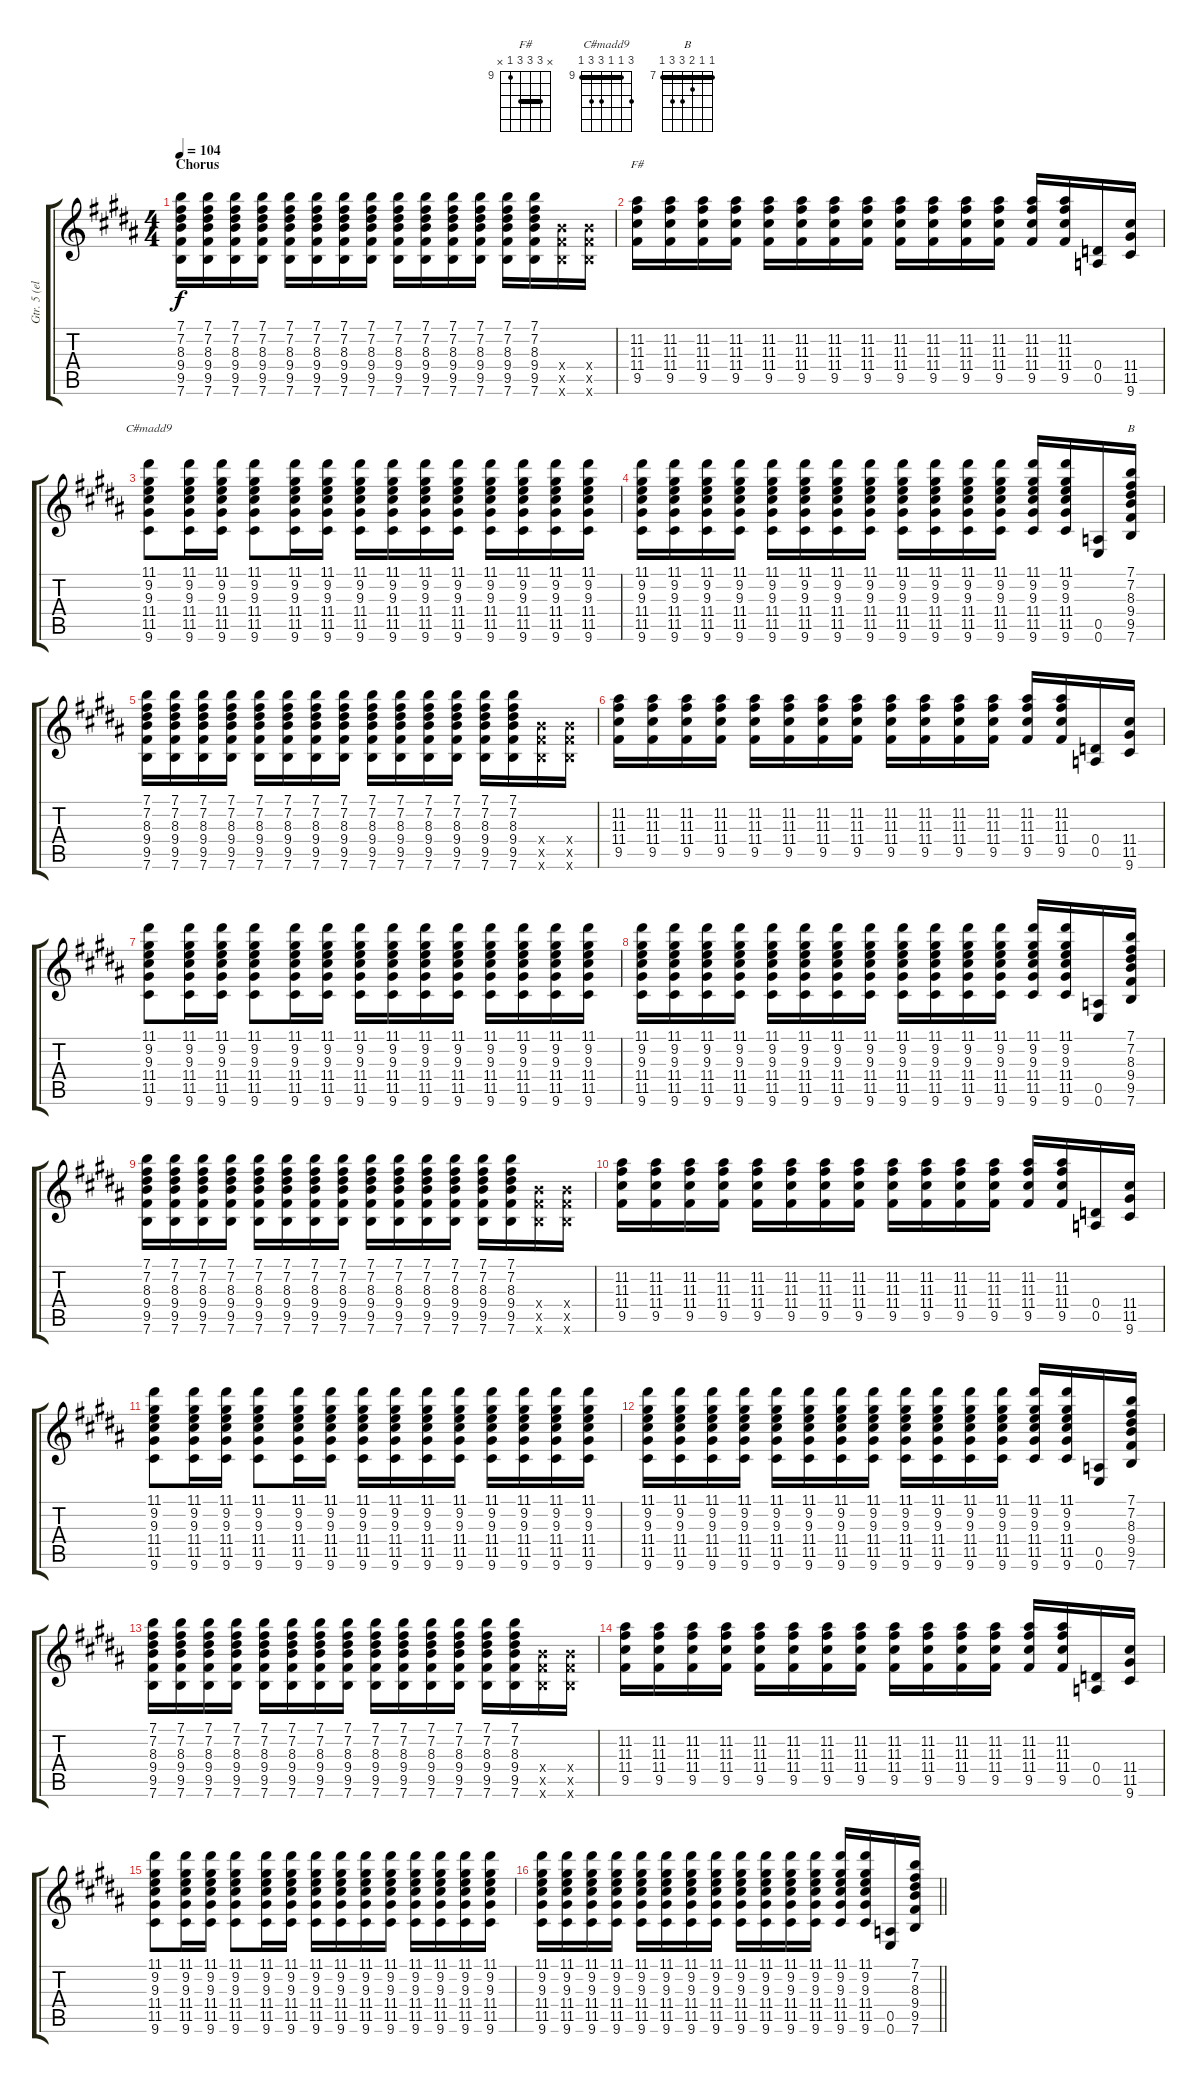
\track ("Gtr. 5 (elec.)" "Gtr. 5 (el") {instrument overdrivenguitar}
\staff {score tabs}
\tuning (E4 B3 G3 D3 A2 E2) {hide}
\chord ("F#" x 11 11 11 9 x) {firstfret 9 barre 11}
\chord ("C#madd9" 11 9 9 11 11 9) {firstfret 9 barre 9}
\chord ("B" 7 7 8 9 9 7) {firstfret 7 barre 7}
\ts (4 4)
\section ("" "Chorus")
\tempo 104
\clef g2
\ks b
(7.1 7.2 8.3 9.4 9.5 7.6).16{dy f} (7.1 7.2 8.3 9.4 9.5 7.6).16 (7.1 7.2 8.3 9.4 9.5 7.6).16 (7.1 7.2 8.3 9.4 9.5 7.6).16 (7.1 7.2 8.3 9.4 9.5 7.6).16 (7.1 7.2 8.3 9.4 9.5 7.6).16 (7.1 7.2 8.3 9.4 9.5 7.6).16 (7.1 7.2 8.3 9.4 9.5 7.6).16 (7.1 7.2 8.3 9.4 9.5 7.6).16 (7.1 7.2 8.3 9.4 9.5 7.6).16 (7.1 7.2 8.3 9.4 9.5 7.6).16 (7.1 7.2 8.3 9.4 9.5 7.6).16 (7.1 7.2 8.3 9.4 9.5 7.6).16 (7.1 7.2 8.3 9.4 9.5 7.6).16 (9.4{x} 9.5{x} 7.6{x}).16 (9.4{x} 9.5{x} 7.6{x}).16 |
(11.2 11.3 11.4 9.5).16{ch "F#"} (11.2 11.3 11.4 9.5).16 (11.2 11.3 11.4 9.5).16 (11.2 11.3 11.4 9.5).16 (11.2 11.3 11.4 9.5).16 (11.2 11.3 11.4 9.5).16 (11.2 11.3 11.4 9.5).16 (11.2 11.3 11.4 9.5).16 (11.2 11.3 11.4 9.5).16 (11.2 11.3 11.4 9.5).16 (11.2 11.3 11.4 9.5).16 (11.2 11.3 11.4 9.5).16 (11.2 11.3 11.4 9.5).16 (11.2 11.3 11.4 9.5).16 (0.4 0.5).16 (11.4 11.5 9.6).16 |
(11.1 9.2 9.3 11.4 11.5 9.6).8{ch "C#madd9"} (11.1 9.2 9.3 11.4 11.5 9.6).16 (11.1 9.2 9.3 11.4 11.5 9.6).16 (11.1 9.2 9.3 11.4 11.5 9.6).8 (11.1 9.2 9.3 11.4 11.5 9.6).16 (11.1 9.2 9.3 11.4 11.5 9.6).16 (11.1 9.2 9.3 11.4 11.5 9.6).16 (11.1 9.2 9.3 11.4 11.5 9.6).16 (11.1 9.2 9.3 11.4 11.5 9.6).16 (11.1 9.2 9.3 11.4 11.5 9.6).16 (11.1 9.2 9.3 11.4 11.5 9.6).16 (11.1 9.2 9.3 11.4 11.5 9.6).16 (11.1 9.2 9.3 11.4 11.5 9.6).16 (11.1 9.2 9.3 11.4 11.5 9.6).16 |
(11.1 9.2 9.3 11.4 11.5 9.6).16 (11.1 9.2 9.3 11.4 11.5 9.6).16 (11.1 9.2 9.3 11.4 11.5 9.6).16 (11.1 9.2 9.3 11.4 11.5 9.6).16 (11.1 9.2 9.3 11.4 11.5 9.6).16 (11.1 9.2 9.3 11.4 11.5 9.6).16 (11.1 9.2 9.3 11.4 11.5 9.6).16 (11.1 9.2 9.3 11.4 11.5 9.6).16 (11.1 9.2 9.3 11.4 11.5 9.6).16 (11.1 9.2 9.3 11.4 11.5 9.6).16 (11.1 9.2 9.3 11.4 11.5 9.6).16 (11.1 9.2 9.3 11.4 11.5 9.6).16 (11.1 9.2 9.3 11.4 11.5 9.6).16 (11.1 9.2 9.3 11.4 11.5 9.6).16 (0.5 0.6).16 (7.1 7.2 8.3 9.4 9.5 7.6).16{ch "B"} |
(7.1 7.2 8.3 9.4 9.5 7.6).16 (7.1 7.2 8.3 9.4 9.5 7.6).16 (7.1 7.2 8.3 9.4 9.5 7.6).16 (7.1 7.2 8.3 9.4 9.5 7.6).16 (7.1 7.2 8.3 9.4 9.5 7.6).16 (7.1 7.2 8.3 9.4 9.5 7.6).16 (7.1 7.2 8.3 9.4 9.5 7.6).16 (7.1 7.2 8.3 9.4 9.5 7.6).16 (7.1 7.2 8.3 9.4 9.5 7.6).16 (7.1 7.2 8.3 9.4 9.5 7.6).16 (7.1 7.2 8.3 9.4 9.5 7.6).16 (7.1 7.2 8.3 9.4 9.5 7.6).16 (7.1 7.2 8.3 9.4 9.5 7.6).16 (7.1 7.2 8.3 9.4 9.5 7.6).16 (9.4{x} 9.5{x} 7.6{x}).16 (9.4{x} 9.5{x} 7.6{x}).16 |
(11.2 11.3 11.4 9.5).16 (11.2 11.3 11.4 9.5).16 (11.2 11.3 11.4 9.5).16 (11.2 11.3 11.4 9.5).16 (11.2 11.3 11.4 9.5).16 (11.2 11.3 11.4 9.5).16 (11.2 11.3 11.4 9.5).16 (11.2 11.3 11.4 9.5).16 (11.2 11.3 11.4 9.5).16 (11.2 11.3 11.4 9.5).16 (11.2 11.3 11.4 9.5).16 (11.2 11.3 11.4 9.5).16 (11.2 11.3 11.4 9.5).16 (11.2 11.3 11.4 9.5).16 (0.4 0.5).16 (11.4 11.5 9.6).16 |
(11.1 9.2 9.3 11.4 11.5 9.6).8 (11.1 9.2 9.3 11.4 11.5 9.6).16 (11.1 9.2 9.3 11.4 11.5 9.6).16 (11.1 9.2 9.3 11.4 11.5 9.6).8 (11.1 9.2 9.3 11.4 11.5 9.6).16 (11.1 9.2 9.3 11.4 11.5 9.6).16 (11.1 9.2 9.3 11.4 11.5 9.6).16 (11.1 9.2 9.3 11.4 11.5 9.6).16 (11.1 9.2 9.3 11.4 11.5 9.6).16 (11.1 9.2 9.3 11.4 11.5 9.6).16 (11.1 9.2 9.3 11.4 11.5 9.6).16 (11.1 9.2 9.3 11.4 11.5 9.6).16 (11.1 9.2 9.3 11.4 11.5 9.6).16 (11.1 9.2 9.3 11.4 11.5 9.6).16 |
(11.1 9.2 9.3 11.4 11.5 9.6).16 (11.1 9.2 9.3 11.4 11.5 9.6).16 (11.1 9.2 9.3 11.4 11.5 9.6).16 (11.1 9.2 9.3 11.4 11.5 9.6).16 (11.1 9.2 9.3 11.4 11.5 9.6).16 (11.1 9.2 9.3 11.4 11.5 9.6).16 (11.1 9.2 9.3 11.4 11.5 9.6).16 (11.1 9.2 9.3 11.4 11.5 9.6).16 (11.1 9.2 9.3 11.4 11.5 9.6).16 (11.1 9.2 9.3 11.4 11.5 9.6).16 (11.1 9.2 9.3 11.4 11.5 9.6).16 (11.1 9.2 9.3 11.4 11.5 9.6).16 (11.1 9.2 9.3 11.4 11.5 9.6).16 (11.1 9.2 9.3 11.4 11.5 9.6).16 (0.5 0.6).16 (7.1 7.2 8.3 9.4 9.5 7.6).16 |
(7.1 7.2 8.3 9.4 9.5 7.6).16 (7.1 7.2 8.3 9.4 9.5 7.6).16 (7.1 7.2 8.3 9.4 9.5 7.6).16 (7.1 7.2 8.3 9.4 9.5 7.6).16 (7.1 7.2 8.3 9.4 9.5 7.6).16 (7.1 7.2 8.3 9.4 9.5 7.6).16 (7.1 7.2 8.3 9.4 9.5 7.6).16 (7.1 7.2 8.3 9.4 9.5 7.6).16 (7.1 7.2 8.3 9.4 9.5 7.6).16 (7.1 7.2 8.3 9.4 9.5 7.6).16 (7.1 7.2 8.3 9.4 9.5 7.6).16 (7.1 7.2 8.3 9.4 9.5 7.6).16 (7.1 7.2 8.3 9.4 9.5 7.6).16 (7.1 7.2 8.3 9.4 9.5 7.6).16 (9.4{x} 9.5{x} 7.6{x}).16 (9.4{x} 9.5{x} 7.6{x}).16 |
(11.2 11.3 11.4 9.5).16 (11.2 11.3 11.4 9.5).16 (11.2 11.3 11.4 9.5).16 (11.2 11.3 11.4 9.5).16 (11.2 11.3 11.4 9.5).16 (11.2 11.3 11.4 9.5).16 (11.2 11.3 11.4 9.5).16 (11.2 11.3 11.4 9.5).16 (11.2 11.3 11.4 9.5).16 (11.2 11.3 11.4 9.5).16 (11.2 11.3 11.4 9.5).16 (11.2 11.3 11.4 9.5).16 (11.2 11.3 11.4 9.5).16 (11.2 11.3 11.4 9.5).16 (0.4 0.5).16 (11.4 11.5 9.6).16 |
(11.1 9.2 9.3 11.4 11.5 9.6).8 (11.1 9.2 9.3 11.4 11.5 9.6).16 (11.1 9.2 9.3 11.4 11.5 9.6).16 (11.1 9.2 9.3 11.4 11.5 9.6).8 (11.1 9.2 9.3 11.4 11.5 9.6).16 (11.1 9.2 9.3 11.4 11.5 9.6).16 (11.1 9.2 9.3 11.4 11.5 9.6).16 (11.1 9.2 9.3 11.4 11.5 9.6).16 (11.1 9.2 9.3 11.4 11.5 9.6).16 (11.1 9.2 9.3 11.4 11.5 9.6).16 (11.1 9.2 9.3 11.4 11.5 9.6).16 (11.1 9.2 9.3 11.4 11.5 9.6).16 (11.1 9.2 9.3 11.4 11.5 9.6).16 (11.1 9.2 9.3 11.4 11.5 9.6).16 |
(11.1 9.2 9.3 11.4 11.5 9.6).16 (11.1 9.2 9.3 11.4 11.5 9.6).16 (11.1 9.2 9.3 11.4 11.5 9.6).16 (11.1 9.2 9.3 11.4 11.5 9.6).16 (11.1 9.2 9.3 11.4 11.5 9.6).16 (11.1 9.2 9.3 11.4 11.5 9.6).16 (11.1 9.2 9.3 11.4 11.5 9.6).16 (11.1 9.2 9.3 11.4 11.5 9.6).16 (11.1 9.2 9.3 11.4 11.5 9.6).16 (11.1 9.2 9.3 11.4 11.5 9.6).16 (11.1 9.2 9.3 11.4 11.5 9.6).16 (11.1 9.2 9.3 11.4 11.5 9.6).16 (11.1 9.2 9.3 11.4 11.5 9.6).16 (11.1 9.2 9.3 11.4 11.5 9.6).16 (0.5 0.6).16 (7.1 7.2 8.3 9.4 9.5 7.6).16 |
(7.1 7.2 8.3 9.4 9.5 7.6).16 (7.1 7.2 8.3 9.4 9.5 7.6).16 (7.1 7.2 8.3 9.4 9.5 7.6).16 (7.1 7.2 8.3 9.4 9.5 7.6).16 (7.1 7.2 8.3 9.4 9.5 7.6).16 (7.1 7.2 8.3 9.4 9.5 7.6).16 (7.1 7.2 8.3 9.4 9.5 7.6).16 (7.1 7.2 8.3 9.4 9.5 7.6).16 (7.1 7.2 8.3 9.4 9.5 7.6).16 (7.1 7.2 8.3 9.4 9.5 7.6).16 (7.1 7.2 8.3 9.4 9.5 7.6).16 (7.1 7.2 8.3 9.4 9.5 7.6).16 (7.1 7.2 8.3 9.4 9.5 7.6).16 (7.1 7.2 8.3 9.4 9.5 7.6).16 (9.4{x} 9.5{x} 7.6{x}).16 (9.4{x} 9.5{x} 7.6{x}).16 |
(11.2 11.3 11.4 9.5).16 (11.2 11.3 11.4 9.5).16 (11.2 11.3 11.4 9.5).16 (11.2 11.3 11.4 9.5).16 (11.2 11.3 11.4 9.5).16 (11.2 11.3 11.4 9.5).16 (11.2 11.3 11.4 9.5).16 (11.2 11.3 11.4 9.5).16 (11.2 11.3 11.4 9.5).16 (11.2 11.3 11.4 9.5).16 (11.2 11.3 11.4 9.5).16 (11.2 11.3 11.4 9.5).16 (11.2 11.3 11.4 9.5).16 (11.2 11.3 11.4 9.5).16 (0.4 0.5).16 (11.4 11.5 9.6).16 |
(11.1 9.2 9.3 11.4 11.5 9.6).8 (11.1 9.2 9.3 11.4 11.5 9.6).16 (11.1 9.2 9.3 11.4 11.5 9.6).16 (11.1 9.2 9.3 11.4 11.5 9.6).8 (11.1 9.2 9.3 11.4 11.5 9.6).16 (11.1 9.2 9.3 11.4 11.5 9.6).16 (11.1 9.2 9.3 11.4 11.5 9.6).16 (11.1 9.2 9.3 11.4 11.5 9.6).16 (11.1 9.2 9.3 11.4 11.5 9.6).16 (11.1 9.2 9.3 11.4 11.5 9.6).16 (11.1 9.2 9.3 11.4 11.5 9.6).16 (11.1 9.2 9.3 11.4 11.5 9.6).16 (11.1 9.2 9.3 11.4 11.5 9.6).16 (11.1 9.2 9.3 11.4 11.5 9.6).16 |
\barLineRight lightlight
(11.1 9.2 9.3 11.4 11.5 9.6).16 (11.1 9.2 9.3 11.4 11.5 9.6).16 (11.1 9.2 9.3 11.4 11.5 9.6).16 (11.1 9.2 9.3 11.4 11.5 9.6).16 (11.1 9.2 9.3 11.4 11.5 9.6).16 (11.1 9.2 9.3 11.4 11.5 9.6).16 (11.1 9.2 9.3 11.4 11.5 9.6).16 (11.1 9.2 9.3 11.4 11.5 9.6).16 (11.1 9.2 9.3 11.4 11.5 9.6).16 (11.1 9.2 9.3 11.4 11.5 9.6).16 (11.1 9.2 9.3 11.4 11.5 9.6).16 (11.1 9.2 9.3 11.4 11.5 9.6).16 (11.1 9.2 9.3 11.4 11.5 9.6).16 (11.1 9.2 9.3 11.4 11.5 9.6).16 (0.5 0.6).16 (7.1 7.2 8.3 9.4 9.5 7.6).16
